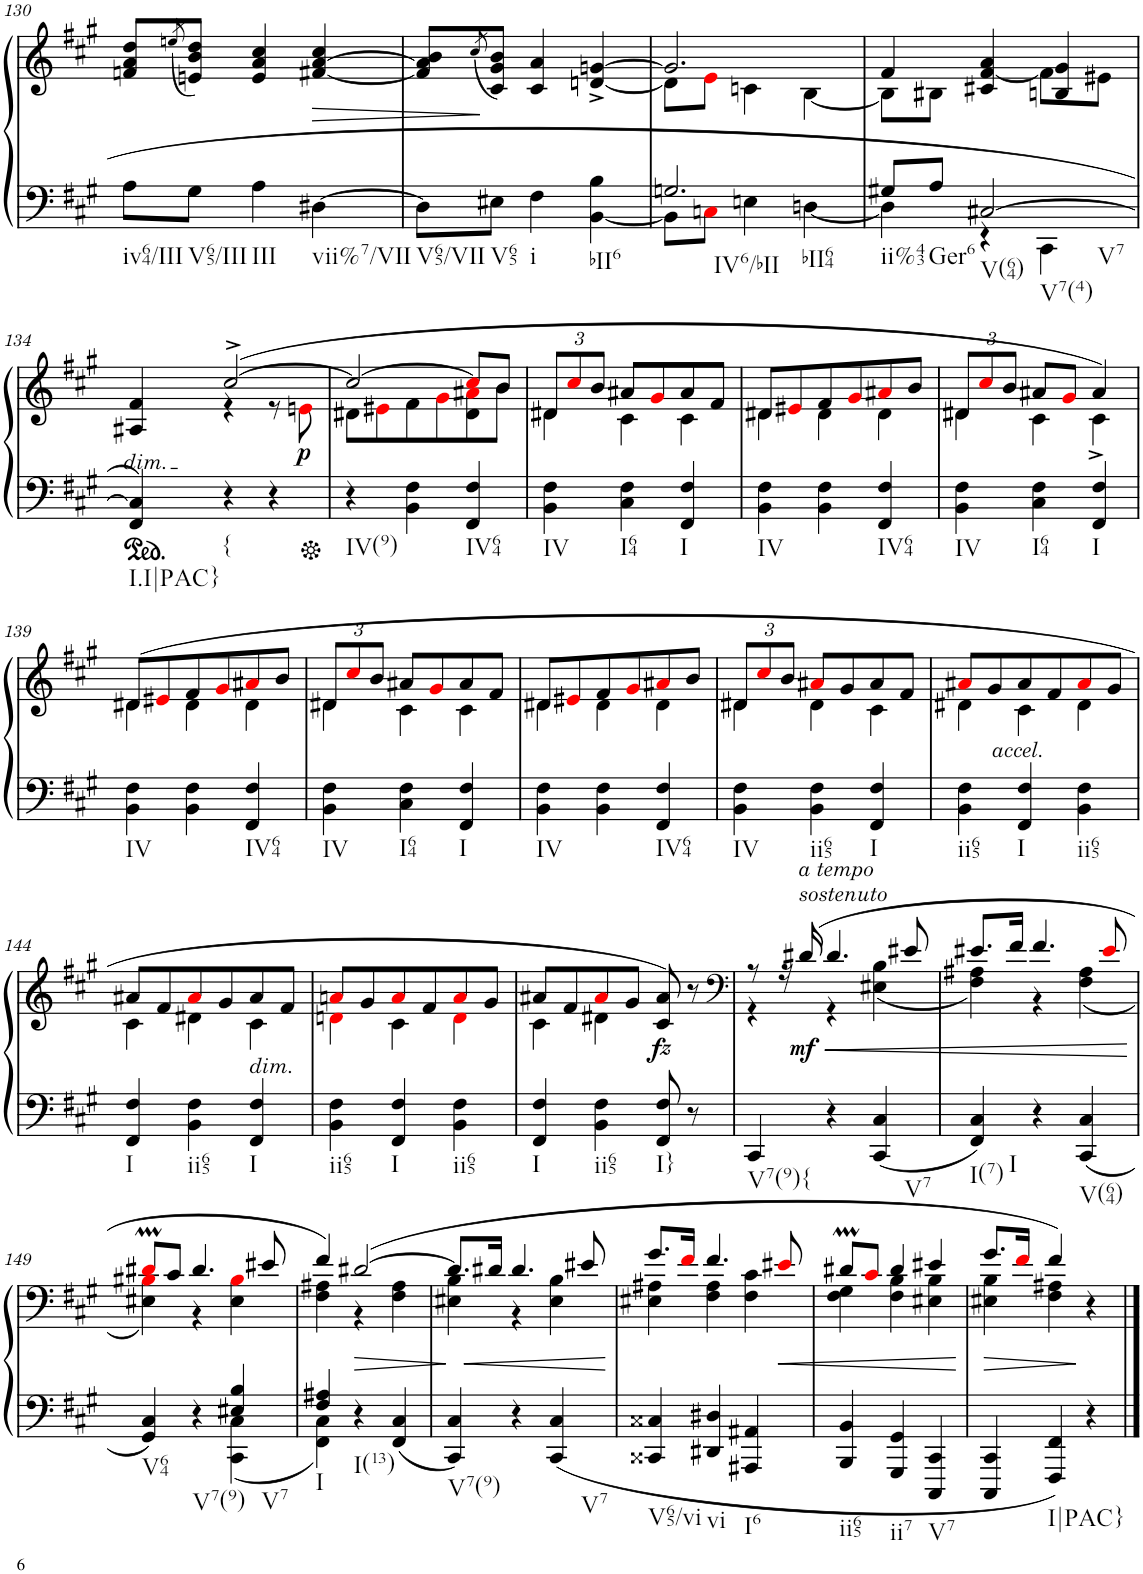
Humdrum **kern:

**kern	**kern	**dynam
*part2	*part1	*part1
*staff2	*staff1	*staff1
*I"Piano	*I"Piano	*
*I'Pno	*I'Pno	*
!!LO:PB:g=z
*clefF4	*clefG2	*
*k[f#c#g#]	*k[f#c#g#]	*
*M3/4	*M3/4	*
=130	=130	=130
!LO:TX:b:t=iv64/III	!	!
8A\L	8fn/ 8a/ 8dd/L	.
.	(8qeen/	.
!LO:TX:b:t=V65/III	!	!
8G#\J	8en/ 8b/ 8dd/J)	.
!LO:TX:b:t=III	!	!
4A\	4e/ 4a/ 4cc#/	.
!LO:TX:b:t=vii%7/VII	!	!
!	!	!LO:HP:b
[4D#X\	[4f#X/ [4a/ 4cc#/	>
=131	=131	=131
!LO:TX:b:t=V65/VII	!	!
8D#\L]	8f#/] 8a/] 8b/L	.
.	(8qcc#/	.
!LO:TX:b:t=V65	!	!
8E#X\J	8c#/ 8g#/ 8b/J)	]
!LO:TX:b:t=i	!	!
4F#\	4c#/ 4a/	.
!LO:TX:b:t=bII6	!	!
[4BB\ 4B\	[<4dn/^ [4gn/^	.
=132	=132	=132
*^	*^	*
!LO:TX:b:t=IV6/bII	!	!	!	!
!LO:TX:b:t=bII64	!	!	!	!
2.Gn/	8BB\L]	2.g/]	8d\L]	.
.	8Cni\J	.	8ei\J	.
.	4En\	.	4cn\	.
.	[4Dn\	.	[4B\	.
=133	=133	=133	=133	=133
!LO:TX:b:t=ii%43	!	!	!	!
8G#X/L	4D\]	4f#/	8B\L]	.
!LO:TX:b:t=Ger6	!	!	!	!
8A/J	.	.	8B#X\J	.
!LO:TX:b:t=V(64)	!	!	!	!
!LO:TX:b:t=V7(4)	!	!	!	!
!LO:TX:b:t=V7	!	!	!	!
[2C#X/	4r	4c#X/ [<4f#/ 4a/	4ryy	.
.	4CC#\	4Bn/ 4g#/	8f#\L]	.
.	.	.	8e#X\J	.
*v	*v	*	*	*
!!LO:LB:g=z	!!
=134	=134	=134	=134
!LO:TX:a:i:t=dim.	!	!	!
!LO:TX:b:t=I.I|PAC}	!	!	!
4FF#/ 4C#/]	4A#X/ 4f#/	4ryy	.
*ped	*	*	*
!LO:TX:b:t={	!	!	!
4r	([2cc#^/	4r	.
4r	.	8r	.
!	!	!	!LO:DY:b
.	.	8eni\	p
=135	=135	=135	=135
*Xped	*	*	*
!LO:TX:b:t=IV(9)	!	!	!
4r	2cc#/_	8d#X\L	.
.	.	8e#Xi\	.
4BB\ 4F#\	.	8f#\	.
.	.	8g#i\	.
!LO:TX:b:t=IV64	!	!	!
4FF#/ 4F#/	8cc#i/L]	8d#\ 8a#Xi\	.
.	8b/J	8b\J	.
=136	=136	=136	=136
*	*Xbrackettup	*	*
!LO:TX:b:t=IV	!	!	!
4BB\ 4F#\	12d#X/L	4d#\	.
.	12cc#i/	.	.
.	12b/J	.	.
!LO:TX:b:t=I64	!	!	!
4C#\ 4F#\	8a#X/L	4c#\	.
.	8g#i/	.	.
!LO:TX:b:t=I	!	!	!
4FF#/ 4F#/	8a#/	4c#\	.
.	8f#/J	.	.
=137	=137	=137	=137
!LO:TX:b:t=IV	!	!	!
4BB\ 4F#\	8d#X/L	4d#\	.
.	8e#Xi/	.	.
4BB\ 4F#\	8f#/	4d#\	.
.	8g#i/	.	.
!LO:TX:b:t=IV64	!	!	!
4FF#/ 4F#/	8a#Xi/	4d#\	.
.	8b/J	.	.
=138	=138	=138	=138
!LO:TX:b:t=IV	!	!	!
4BB\ 4F#\	12d#X/L	4d#\	.
.	12cc#i/	.	.
.	12b/J	.	.
!LO:TX:b:t=I64	!	!	!
4C#\ 4F#\	8a#X/L	4c#\	.
.	8g#i/J	.	.
!LO:TX:b:t=I	!	!	!
4FF#/ 4F#/	4a#/)	4c#^\	.
!!LO:LB:g=z	!!
=139	=139	=139	=139
!LO:TX:b:t=IV	!	!	!
4BB\ 4F#\	(8d#X/L	4d#\	.
.	8e#Xi/	.	.
4BB\ 4F#\	8f#/	4d#\	.
.	8g#i/	.	.
!LO:TX:b:t=IV64	!	!	!
4FF#/ 4F#/	8a#Xi/	4d#\	.
.	8b/J	.	.
=140	=140	=140	=140
!LO:TX:b:t=IV	!	!	!
4BB\ 4F#\	12d#X/L	4d#\	.
.	12cc#i/	.	.
.	12b/J	.	.
!	!LO:TX:b:i:t=accel.	!	!
!LO:TX:b:t=I64	!	!	!
4C#\ 4F#\	8a#X/L	4c#\	.
.	8g#i/	.	.
!LO:TX:b:t=I	!	!	!
4FF#/ 4F#/	8a#/	4c#\	.
.	8f#/J	.	.
=141	=141	=141	=141
!LO:TX:b:t=IV	!	!	!
4BB\ 4F#\	8d#X/L	4d#\	.
.	8e#Xi/	.	.
4BB\ 4F#\	8f#/	4d#\	.
.	8g#i/	.	.
!LO:TX:b:t=IV64	!	!	!
4FF#/ 4F#/	8a#Xi/	4d#\	.
.	8b/J	.	.
=142	=142	=142	=142
!LO:TX:b:t=IV	!	!	!
4BB\ 4F#\	12d#X/L	4d#\	.
.	12cc#i/	.	.
.	12b/J	.	.
!LO:TX:b:t=ii65	!	!	!
4BB\ 4F#\	8a#Xi/L	4d#\	.
.	8g#/	.	.
!LO:TX:b:t=I	!	!	!
4FF#/ 4F#/	8a#/	4c#\	.
.	8f#/J	.	.
=143	=143	=143	=143
!LO:TX:b:t=ii65	!	!	!
4BB\ 4F#\	8a#Xi/L	4d#X\	.
.	8g#/	.	.
!LO:TX:b:t=I	!	!	!
4FF#/ 4F#/	8a#/	4c#\	.
.	8f#/	.	.
!LO:TX:b:t=ii65	!	!	!
4BB\ 4F#\	8a#i/	4d#\	.
.	8g#/J	.	.
!!LO:LB:g=z	!!
=144	=144	=144	=144
!LO:TX:b:t=I	!	!	!
4FF#/ 4F#/	8a#X/L	4c#\	.
.	8f#/	.	.
!LO:TX:b:t=ii65	!	!	!
4BB\ 4F#\	8a#i/	4d#X\	.
.	8g#/	.	.
!	!LO:TX:b:i:t=dim.	!	!
!LO:TX:b:t=I	!	!	!
4FF#/ 4F#/	8a#/	4c#\	.
.	8f#/J	.	.
=145	=145	=145	=145
!LO:TX:b:t=ii65	!	!	!
4BB\ 4F#\	8ani/L	4dni\	.
.	8g#/	.	.
!LO:TX:b:t=I	!	!	!
4FF#/ 4F#/	8ai/	4c#\	.
.	8f#/	.	.
!LO:TX:b:t=ii65	!	!	!
4BB\ 4F#\	8ai/	4di\	.
.	8g#/J	.	.
=146	=146	=146	=146
!LO:TX:b:t=I	!	!	!
4FF#/ 4F#/	8a#X/L	4c#\	.
.	8f#/	.	.
!LO:TX:b:t=ii65	!	!	!
4BB\ 4F#\	8a#i/	4d#X\	.
.	8g#/J	.	.
!LO:TX:b:t=I}	!	!	!
!	!	!	!LO:DY:b
8FF#/ 8F#/	8c#/ 8a#/)	4ryy	fz
8r	8r	.	.
=147	=147	=147	=147
*	*clefF4	*	*
!LO:TX:b:t=V7(9){	!	!	!
4CC#/	8r	4r	.
.	16r	.	.
!	!LO:TX:a:i:t=a tempo	!	!
!	!LO:TX:a:t=sostenuto	!	!
!	!	!	!LO:HP:b
!	!	!	!LO:DY:n=1:b
.	(16d#X/	.	< mf
4r	4.d#/	4r	.
!LO:TX:b:t=V7	!	!	!
(4CC#/ 4C#/	.	(4E#X\ 4B\	.
.	8e#X/	.	.
=148	=148	=148	=148
!LO:TX:b:t=I(7)	!	!	!
!LO:TX:b:t=I	!	!	!
4FF#/ 4C#/)	8.e#X/L	4F#\ 4A#X\)	.
.	16f#/Jk	.	.
4r	4.f#/	4r	.
!LO:TX:b:t=V(64)	!	!	!
(4CC#/ 4C#/	.	(4F#\ 4A#\	.
.	8e#i/	.	.
*	*v	*v	*
.	.	[
!!LO:LB:g=z
=149	=149	=149
*^	*^	*
!LO:TX:b:t=V64	!	!	!	!
4GG#/ 4C#/)	2ryy	8d#Xmi/L	4E#X\ 4B#Xi\)	.
.	.	8c#/J	.	.
!LO:TX:b:t=V7(9)	!	!	!	!
4r	.	4.d#/	4r	.
!LO:TX:b:t=V7	!	!	!	!
4E#X/ 4B/	(4CC#\ 4C#\	.	4E#\ 4B#i\	.
.	.	8e#X/	.	.
=150	=150	=150	=150	=150
!LO:TX:b:t=I	!	!	!	!
4F#/ 4A#X/	4FF#\ 4C#\)	4f#/)	4F#\ 4A#X\	.
!LO:TX:b:t=I(13)	!	!	!	!
!	!	!	!	!LO:HP:b
4r	2ryy	([>2d#X/	4r	>
(4FF#/ 4C#/	.	.	4F#\ 4A#\	.
*v	*v	*	*	*
=151	=151	=151	=151
!LO:TX:b:t=V7(9)	!	!	!
!	!	!	!LO:HP:b
4CC#/ 4C#/)	8.d#/L]	4E#X\ 4B\	<
.	16d#X/Jk	.	]
4r	4.d#/	4r	.
!LO:TX:b:t=V7	!	!	!
(<4CC#/ 4C#/	.	4E#\ 4B\	.
.	8e#X/	.	.
*	*v	*v	*
.	.	[
=152	=152	=152
*	*^	*
!LO:TX:b:t=V65/vi	!	!	!
4CC##X/ 4C##X/	8.g#/L	4E#X\ 4A#X\	.
.	16f#i/Jk	.	.
!LO:TX:b:t=vi	!	!	!
4DD#X/ 4D#X/	4.f#/	4F#\ 4A#\	.
!LO:TX:b:t=I6	!	!	!
4AAA#X/ 4AA#X/	.	4F#\ 4c#\	.
!	!	!	!LO:HP:b
.	8e#Xi/	.	<
=153	=153	=153	=153
!LO:TX:b:t=ii65	!	!	!
4BBB/ 4BB/	8d#Xm/L	4F#\ 4G#\	.
.	8c#i/J	.	.
!LO:TX:b:t=ii7	!	!	!
4GGG#/ 4GG#/	4d#/	4F#\ 4B\	.
!LO:TX:b:t=V7	!	!	!
4CCC#/ 4CC#/	4e#X/	4E#X\ 4B\	.
*	*v	*v	*
.	.	[
=154	=154	=154
!	!	!LO:HP:b
*	*^	*
4CCC#/ 4CC#/	8.g#/L	4E#X\ 4B\	>
.	16f#i/Jk	.	.
!LO:TX:b:t=I|PAC}	!	!	!
4FFF#/ 4FF#/)	4f#/)	4F#\ 4A#X\	.
4r	4r	4ryy	]
*	*v	*v	*
==	==	==
*-	*-	*-
